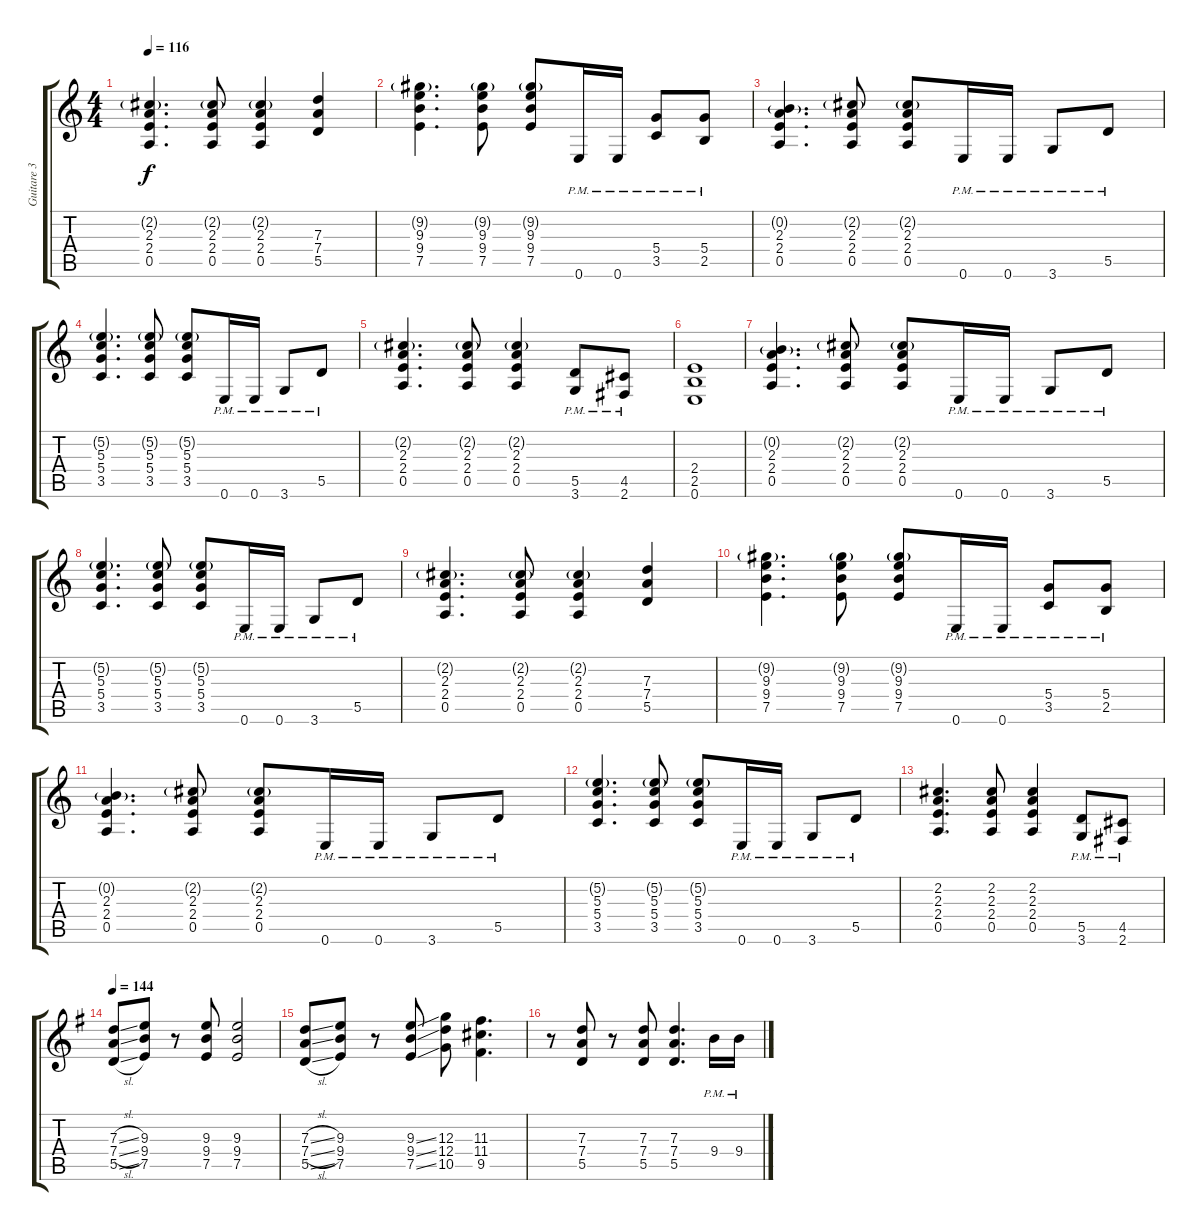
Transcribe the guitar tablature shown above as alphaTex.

\track ("Guitare 3 " "Guitare 3 ") {instrument distortionguitar}
\staff {score tabs}
\tuning (E4 B3 G3 D3 A2 E2) {hide}
\ts (4 4)
\tempo 116
\clef g2
\ks c
(2.2{g} 2.3 2.4 0.5).4{d dy f} (2.2{g} 2.3 2.4 0.5).8 (2.2{g} 2.3 2.4 0.5).4 (7.3 7.4 5.5).4 |
(9.2{g} 9.3 9.4 7.5).4{d} (9.2{g} 9.3 9.4 7.5).8 (9.2{g} 9.3 9.4 7.5).8 0.6{pm}.16 0.6{pm}.16 (5.4{pm} 3.5{pm}).8 (5.4{pm} 2.5{pm}).8 |
(0.2{g} 2.3 2.4 0.5).4{d} (2.2{g} 2.3 2.4 0.5).8 (2.2{g} 2.3 2.4 0.5).8 0.6{pm}.16 0.6{pm}.16 3.6{pm}.8 5.5{pm}.8 |
(5.2{g} 5.3 5.4 3.5).4{d} (5.2{g} 5.3 5.4 3.5).8 (5.2{g} 5.3 5.4 3.5).8 0.6{pm}.16 0.6{pm}.16 3.6{pm}.8 5.5{pm}.8 |
(2.2{g} 2.3 2.4 0.5).4{d} (2.2{g} 2.3 2.4 0.5).8 (2.2{g} 2.3 2.4 0.5).4 (5.5{pm} 3.6{pm}).8 (4.5{pm} 2.6{pm}).8 |
(2.4 2.5 0.6).1 |
(0.2{g} 2.3 2.4 0.5).4{d} (2.2{g} 2.3 2.4 0.5).8 (2.2{g} 2.3 2.4 0.5).8 0.6{pm}.16 0.6{pm}.16 3.6{pm}.8 5.5{pm}.8 |
(5.2{g} 5.3 5.4 3.5).4{d} (5.2{g} 5.3 5.4 3.5).8 (5.2{g} 5.3 5.4 3.5).8 0.6{pm}.16 0.6{pm}.16 3.6{pm}.8 5.5{pm}.8 |
(2.2{g} 2.3 2.4 0.5).4{d} (2.2{g} 2.3 2.4 0.5).8 (2.2{g} 2.3 2.4 0.5).4 (7.3 7.4 5.5).4 |
(9.2{g} 9.3 9.4 7.5).4{d} (9.2{g} 9.3 9.4 7.5).8 (9.2{g} 9.3 9.4 7.5).8 0.6{pm}.16 0.6{pm}.16 (5.4{pm} 3.5{pm}).8 (5.4{pm} 2.5{pm}).8 |
(0.2{g} 2.3 2.4 0.5).4{d} (2.2{g} 2.3 2.4 0.5).8 (2.2{g} 2.3 2.4 0.5).8 0.6{pm}.16 0.6{pm}.16 3.6{pm}.8 5.5{pm}.8 |
(5.2{g} 5.3 5.4 3.5).4{d} (5.2{g} 5.3 5.4 3.5).8 (5.2{g} 5.3 5.4 3.5).8 0.6{pm}.16 0.6{pm}.16 3.6{pm}.8 5.5{pm}.8 |
(2.2 2.3 2.4 0.5).4{d} (2.2 2.3 2.4 0.5).8 (2.2 2.3 2.4 0.5).4 (5.5{pm} 3.6{pm}).8 (4.5{pm} 2.6{pm}).8 |
\tempo 144
\ks g
(7.3{sl} 7.4{sl} 5.5{sl}).8 (9.3 9.4 7.5).8 r.8 (9.3 9.4 7.5).8 (9.3 9.4 7.5).2 |
(7.3{sl} 7.4{sl} 5.5{sl}).8 (9.3 9.4 7.5).8 r.8 (9.3{ss} 9.4{ss} 7.5{ss}).8 (12.3 12.4 10.5).8 (11.3 11.4 9.5).4{d} |
r.8 (7.3 7.4 5.5).8 r.8 (7.3 7.4 5.5).8 (7.3 7.4 5.5).4{d} 9.4{pm}.16 9.4{pm}.16
